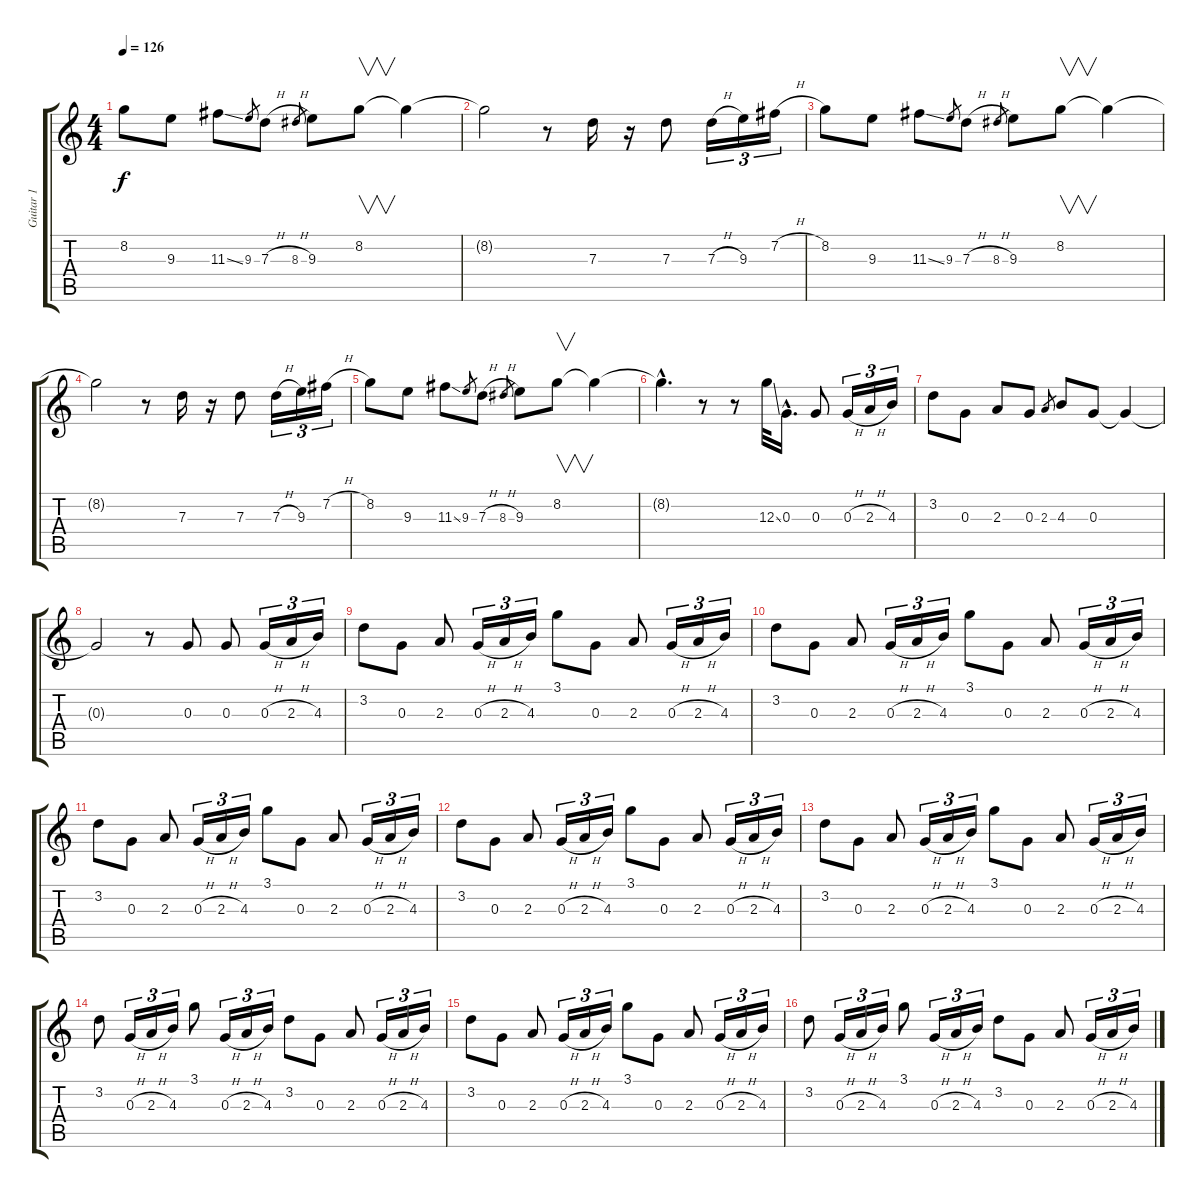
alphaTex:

\track ("Guitar 1" "Guitar 1") {instrument overdrivenguitar}
\staff {score tabs}
\tuning (E4 B3 G3 D3 A2 E2) {hide}
\ts (4 4)
\tempo 126
\clef g2
\ks c
8.2.8{dy f} 9.3.8 11.3{ss}.8 9.3.8{gr} 7.3{h}.8 8.3{h}.8{gr} 9.3.8 8.2.8{v} 8.2{t}.4 |
8.2{t}.2 r.8 7.3.16 r.16 7.3.8 7.3{h}.16{tu (3 2)} 9.3.16{tu (3 2)} 7.2{h}.16{tu (3 2)} |
8.2.8 9.3.8 11.3{ss}.8 9.3.8{gr} 7.3{h}.8 8.3{h}.8{gr} 9.3.8 8.2.8{v} 8.2{t}.4 |
8.2{t}.2 r.8 7.3.16 r.16 7.3.8 7.3{h}.16{tu (3 2)} 9.3.16{tu (3 2)} 7.2{h}.16{tu (3 2)} |
8.2.8 9.3.8 11.3{ss}.8 9.3.8{gr} 7.3{h}.8 8.3{h}.8{gr} 9.3.8 8.2.8{v} 8.2{t}.4 |
8.2{hac t}.4{d} r.8 r.8 12.3{ss}.32 0.3{hac}.16{d} 0.3.8 0.3{h}.16{tu (3 2)} 2.3{h}.16{tu (3 2)} 4.3.16{tu (3 2)} |
3.2.8 0.3.8 2.3.8 0.3.8 2.3.8{gr} 4.3.8 0.3.8 0.3{t}.4 |
0.3{t}.2 r.8 0.3.8 0.3.8 0.3{h}.16{tu (3 2)} 2.3{h}.16{tu (3 2)} 4.3.16{tu (3 2)} |
3.2.8 0.3.8 2.3.8 0.3{h}.16{tu (3 2)} 2.3{h}.16{tu (3 2)} 4.3.16{tu (3 2)} 3.1.8 0.3.8 2.3.8 0.3{h}.16{tu (3 2)} 2.3{h}.16{tu (3 2)} 4.3.16{tu (3 2)} |
3.2.8 0.3.8 2.3.8 0.3{h}.16{tu (3 2)} 2.3{h}.16{tu (3 2)} 4.3.16{tu (3 2)} 3.1.8 0.3.8 2.3.8 0.3{h}.16{tu (3 2)} 2.3{h}.16{tu (3 2)} 4.3.16{tu (3 2)} |
3.2.8 0.3.8 2.3.8 0.3{h}.16{tu (3 2)} 2.3{h}.16{tu (3 2)} 4.3.16{tu (3 2)} 3.1.8 0.3.8 2.3.8 0.3{h}.16{tu (3 2)} 2.3{h}.16{tu (3 2)} 4.3.16{tu (3 2)} |
3.2.8 0.3.8 2.3.8 0.3{h}.16{tu (3 2)} 2.3{h}.16{tu (3 2)} 4.3.16{tu (3 2)} 3.1.8 0.3.8 2.3.8 0.3{h}.16{tu (3 2)} 2.3{h}.16{tu (3 2)} 4.3.16{tu (3 2)} |
3.2.8 0.3.8 2.3.8 0.3{h}.16{tu (3 2)} 2.3{h}.16{tu (3 2)} 4.3.16{tu (3 2)} 3.1.8 0.3.8 2.3.8 0.3{h}.16{tu (3 2)} 2.3{h}.16{tu (3 2)} 4.3.16{tu (3 2)} |
3.2.8 0.3{h}.16{tu (3 2)} 2.3{h}.16{tu (3 2)} 4.3.16{tu (3 2)} 3.1.8 0.3{h}.16{tu (3 2)} 2.3{h}.16{tu (3 2)} 4.3.16{tu (3 2)} 3.2.8 0.3.8 2.3.8 0.3{h}.16{tu (3 2)} 2.3{h}.16{tu (3 2)} 4.3.16{tu (3 2)} |
3.2.8 0.3.8 2.3.8 0.3{h}.16{tu (3 2)} 2.3{h}.16{tu (3 2)} 4.3.16{tu (3 2)} 3.1.8 0.3.8 2.3.8 0.3{h}.16{tu (3 2)} 2.3{h}.16{tu (3 2)} 4.3.16{tu (3 2)} |
3.2.8 0.3{h}.16{tu (3 2)} 2.3{h}.16{tu (3 2)} 4.3.16{tu (3 2)} 3.1.8 0.3{h}.16{tu (3 2)} 2.3{h}.16{tu (3 2)} 4.3.16{tu (3 2)} 3.2.8 0.3.8 2.3.8 0.3{h}.16{tu (3 2)} 2.3{h}.16{tu (3 2)} 4.3.16{tu (3 2)}
